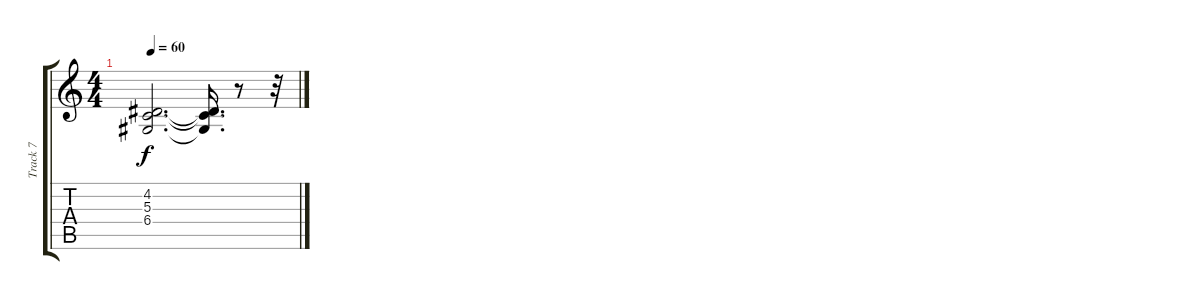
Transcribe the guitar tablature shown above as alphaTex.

\track ("Track 7" "Track 7") {instrument stringensemble2}
\staff {score tabs}
\tuning (E4 B3 G3 D3 A2 E2) {hide}
\ts (4 4)
\tempo 60
\clef g2
\ks c
(4.2{t} 5.3{t} 6.4{t}).2{d dy f} (4.2{t} 5.3{t} 6.4{t}).16{d} r.8 r.32
